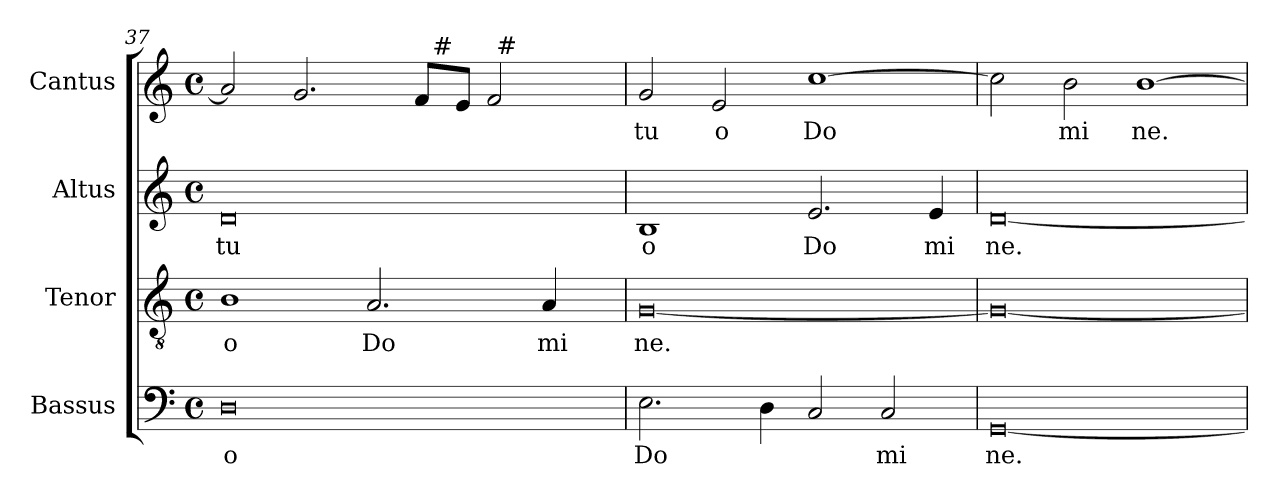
**kern	**text	**kern	**text	**kern	**text	**kern	**text
*part4	*part4	*part3	*part3	*part2	*part2	*part1	*part1
*staff4	*staff4	*staff3	*staff3	*staff2	*staff2	*staff1	*staff1
*I"Bassus	*	*I"Tenor	*	*I"Altus	*	*I"Cantus	*
*clefF4	*	*clefGv2	*	*clefG2	*	*clefG2	*
*M4/4	*	*M4/4	*	*M4/4	*	*M4/4	*
*met(c)	*	*met(c)	*	*met(c)	*	*met(c)	*
=37	=37	=37	=37	=37	=37	=37	=37
!	!LO:LY:b:cj	!	!LO:LY:b:cj	!	!LO:LY:b:cj	!	!
*	*	*	*	*	*	*^	*
*	*	*	*	*	*	*	*^	*
0D	o	1B	o	0d	tu	2a/]	1ryy	1ryy	.
.	.	.	.	.	.	2.g/	.	.	.
!	!	!	!LO:LY:b:cj	!	!	!	!	!	!
.	.	2.A/	Do	.	.	.	4ryy	2ryy	.
.	.	.	.	.	.	8f/L	32.ryy	.	.
!	!	!	!	!	!	!	!LO:TX:a:t=#	!	!
.	.	.	.	.	.	.	2ryy	.	.
.	.	.	.	.	.	8e/J	.	.	.
.	.	.	.	.	.	2f/	.	64ryy	.
!	!	!	!	!	!	!	!	!LO:TX:a:t=#	!
.	.	.	.	.	.	.	.	4ryy	.
!	!	!	!LO:LY:b:cj	!	!	!	!	!	!
.	.	4A/	mi	.	.	.	.	.	.
.	.	.	.	.	.	.	.	8...ryy	.
.	.	.	.	.	.	.	8ryy	.	.
.	.	.	.	.	.	.	16ryy	.	.
.	.	.	.	.	.	.	64ryy	.	.
=38	=38	=38	=38	=38	=38	=38	=38	=38	=38
!	!LO:LY:b	!	!LO:LY:b:cj	!	!LO:LY:b:cj	!	!	!	!LO:LY:b:cj
*	*	*	*	*	*	*v	*v	*v	*
2.E\	Do	[<0G	ne.	1B	o	2g/	tu
!	!	!	!	!	!	!	!LO:LY:b:cj
.	.	.	.	.	.	2e/	o
4D\	.	.	.	.	.	.	.
!	!	!	!	!	!LO:LY:b:cj	!	!LO:LY:b:cj
2C/	.	.	.	2.e/	Do	[>1cc	Do
!	!LO:LY:b:cj	!	!	!	!	!	!
2C/	mi	.	.	.	.	.	.
!	!	!	!	!	!LO:LY:b:cj	!	!
.	.	.	.	4e/	mi	.	.
=39	=39	=39	=39	=39	=39	=39	=39
!	!LO:LY:b:cj	!	!	!	!LO:LY:b:cj	!	!
[<0GG	ne.	0G_<	.	[<0d	ne.	2cc\]	.
!	!	!	!	!	!	!	!LO:LY:b:cj
.	.	.	.	.	.	2b\	mi
!	!	!	!	!	!	!	!LO:LY:b:cj
.	.	.	.	.	.	[>1b	ne.
=	=	=	=	=	=	=	=
*-	*-	*-	*-	*-	*-	*-	*-
